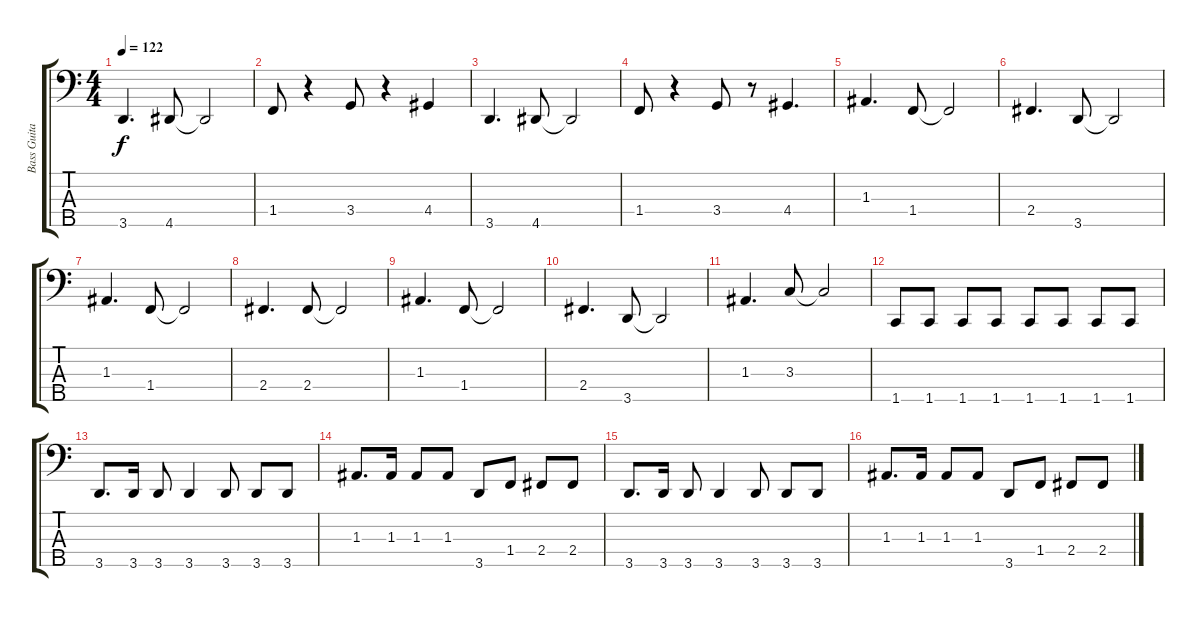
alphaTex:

\track ("Bass Guitar" "Bass Guita") {instrument electricbassfinger}
\staff {score tabs}
\tuning (G2 D2 A1 E1 B0) {hide}
\ts (4 4)
\tempo 122
\clef f4
\ks c
3.5.4{d dy f} 4.5.8 4.5{t}.2 |
1.4.8 r.4 3.4.8 r.4 4.4.4 |
3.5.4{d} 4.5.8 4.5{t}.2 |
1.4.8 r.4 3.4.8 r.8 4.4.4{d} |
1.3.4{d} 1.4.8 1.4{t}.2 |
2.4.4{d} 3.5.8 3.5{t}.2 |
1.3.4{d} 1.4.8 1.4{t}.2 |
2.4.4{d} 2.4.8 2.4{t}.2 |
1.3.4{d} 1.4.8 1.4{t}.2 |
2.4.4{d} 3.5.8 3.5{t}.2 |
1.3.4{d} 3.3.8 3.3{t}.2 |
1.5.8 1.5.8 1.5.8 1.5.8 1.5.8 1.5.8 1.5.8 1.5.8 |
3.5.8{d} 3.5.16 3.5.8 3.5.4 3.5.8 3.5.8 3.5.8 |
1.3.8{d} 1.3.16 1.3.8 1.3.8 3.5.8 1.4.8 2.4.8 2.4.8 |
3.5.8{d} 3.5.16 3.5.8 3.5.4 3.5.8 3.5.8 3.5.8 |
1.3.8{d} 1.3.16 1.3.8 1.3.8 3.5.8 1.4.8 2.4.8 2.4.8
